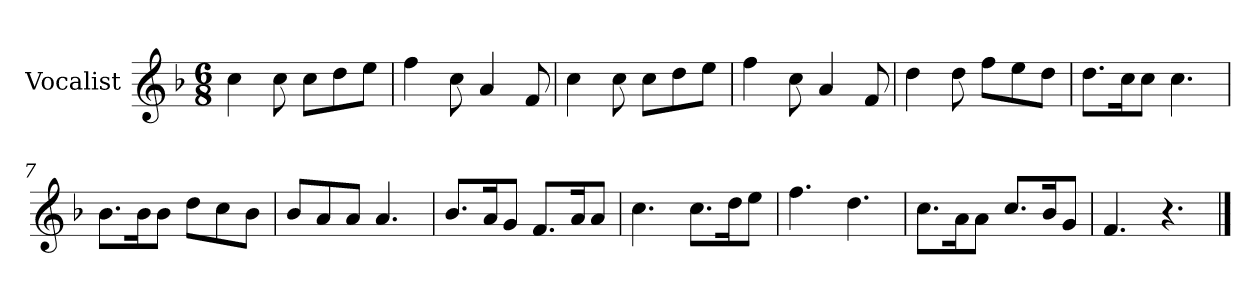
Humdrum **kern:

**kern
*part1
*staff1
*I"Vocalist
*k[b-]
*F:
*M6/8
=1
4cc
8cc
8ccL
8dd
8eeJ
=2
4ff
8cc
4a
8f
=3
4cc
8cc
8ccL
8dd
8eeJ
=4
4ff
8cc
4a
8f
=5
4dd
8dd
8ffL
8ee
8ddJ
=6
8.ddL
16ccK
8ccJ
4.cc
=7
8.b-L
16b-K
8b-J
8ddL
8cc
8b-J
=8
8b-L
8a
8aJ
4.a
=9
8.b-L
16aK
8gJ
8.fL
16aK
8aJ
=10
4.cc
8.ccL
16ddK
8eeJ
=11
4.ff
4.dd
=12
8.ccL
16aK
8aJ
8.ccL
16b-K
8gJ
=13
4.f
4.r
==
*-
